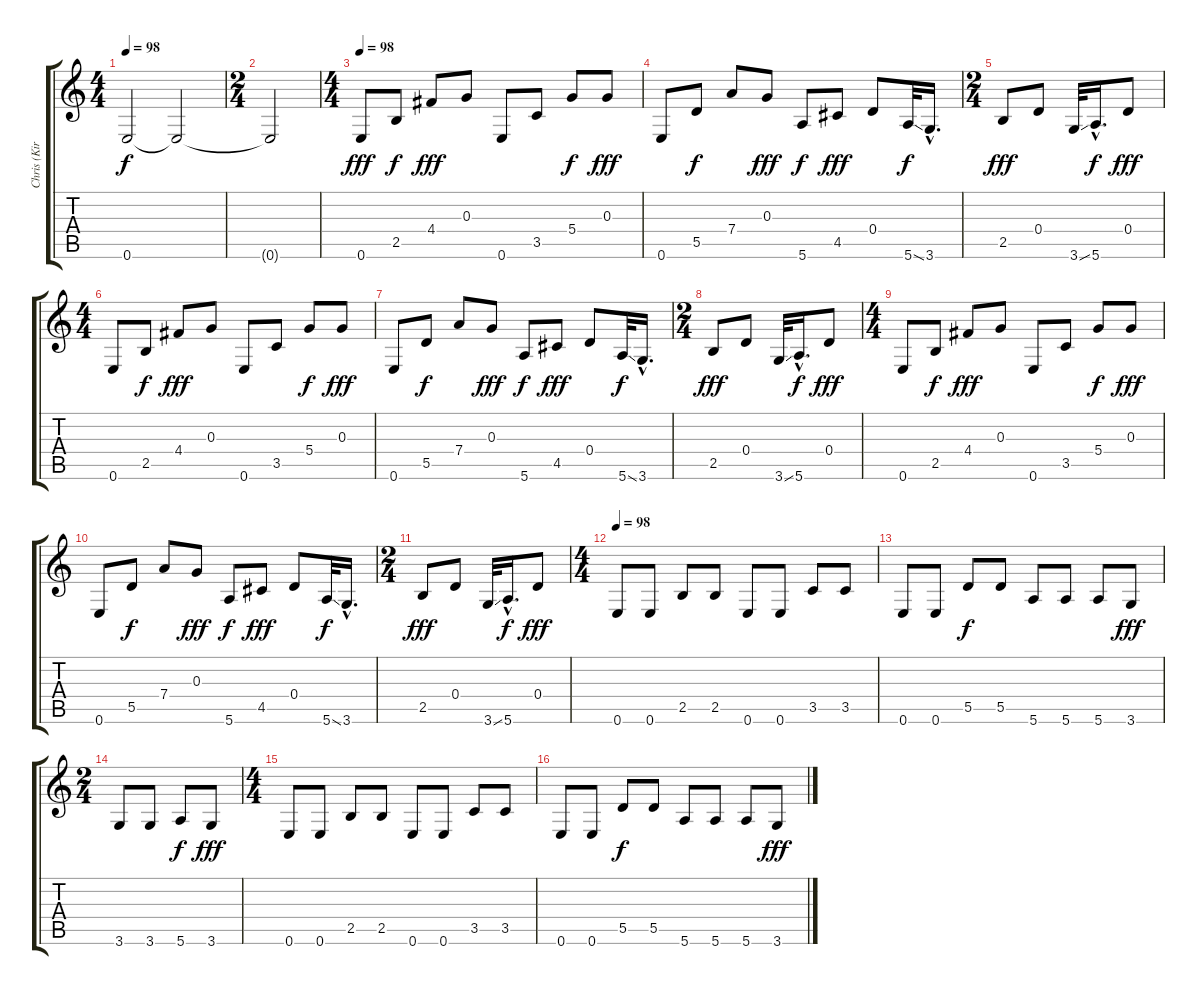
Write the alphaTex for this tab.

\track ("Chris (Kirks Guitar's)" "Chris (Kir") {instrument overdrivenguitar}
\staff {score tabs}
\tuning (E4 B3 G3 D3 A2 E2) {hide}
\ts (4 4)
\tempo 98
\clef g2
\ks c
0.6{t}.2{dy f} 0.6{t}.2 |
\ts (2 4)
0.6{t}.2 |
\ts (4 4)
\tempo 98
0.6.8{dy fff instrument electricguitarclean} 2.5.8{dy f} 4.4.8{dy fff} 0.3.8 0.6.8 3.5.8 5.4.8{dy f} 0.3.8{dy fff} |
0.6.8 5.5.8{dy f} 7.4.8 0.3.8{dy fff} 5.6.8{dy f} 4.5.8{dy fff} 0.4.8 5.6{ss}.32{dy f} 3.6{hac}.16{d} |
\ts (2 4)
2.5.8{dy fff} 0.4.8 3.6{ss}.32 5.6{hac}.16{d dy f} 0.4.8{dy fff} |
\ts (4 4)
0.6.8 2.5.8{dy f} 4.4.8{dy fff} 0.3.8 0.6.8 3.5.8 5.4.8{dy f} 0.3.8{dy fff} |
0.6.8 5.5.8{dy f} 7.4.8 0.3.8{dy fff} 5.6.8{dy f} 4.5.8{dy fff} 0.4.8 5.6{ss}.32{dy f} 3.6{hac}.16{d} |
\ts (2 4)
2.5.8{dy fff} 0.4.8 3.6{ss}.32 5.6{hac}.16{d dy f} 0.4.8{dy fff} |
\ts (4 4)
0.6.8 2.5.8{dy f} 4.4.8{dy fff} 0.3.8 0.6.8 3.5.8 5.4.8{dy f} 0.3.8{dy fff} |
0.6.8 5.5.8{dy f} 7.4.8 0.3.8{dy fff} 5.6.8{dy f} 4.5.8{dy fff} 0.4.8 5.6{ss}.32{dy f} 3.6{hac}.16{d} |
\ts (2 4)
2.5.8{dy fff} 0.4.8 3.6{ss}.32 5.6{hac}.16{d dy f} 0.4.8{dy fff} |
\ts (4 4)
\tempo 98
0.6.8{instrument overdrivenguitar} 0.6.8 2.5.8 2.5.8 0.6.8 0.6.8 3.5.8 3.5.8 |
0.6.8 0.6.8 5.5.8{dy f} 5.5.8 5.6.8 5.6.8 5.6.8 3.6.8{dy fff} |
\ts (2 4)
3.6.8 3.6.8 5.6.8{dy f} 3.6.8{dy fff} |
\ts (4 4)
0.6.8 0.6.8 2.5.8 2.5.8 0.6.8 0.6.8 3.5.8 3.5.8 |
0.6.8 0.6.8 5.5.8{dy f} 5.5.8 5.6.8 5.6.8 5.6.8 3.6.8{dy fff}
